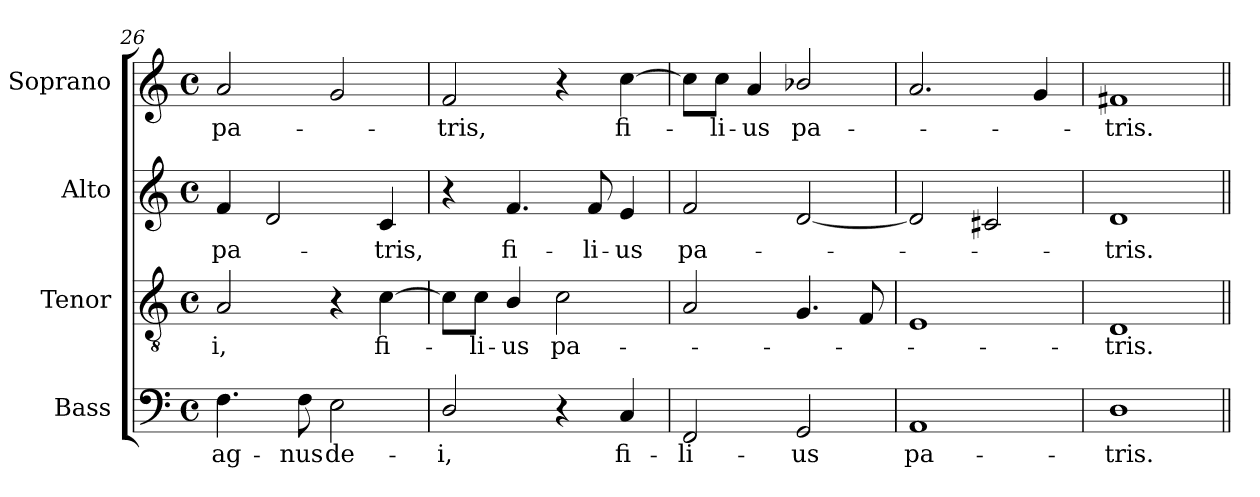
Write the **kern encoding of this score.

**kern	**text	**kern	**text	**kern	**text	**kern	**text
*part4	*part4	*part3	*part3	*part2	*part2	*part1	*part1
*staff4	*staff4	*staff3	*staff3	*staff2	*staff2	*staff1	*staff1
*I"Bass	*	*I"Tenor	*	*I"Alto	*	*I"Soprano	*
*I'B.	*	*I'T.	*	*I'A.	*	*I'S.	*
*clefF4	*	*clefGv2	*	*clefG2	*	*clefG2	*
*	*	*ITrd7c12	*	*	*	*	*
*k[]	*	*k[]	*	*k[]	*	*k[]	*
*C:	*	*C:	*	*C:	*	*C:	*
*M4/4	*	*M4/4	*	*M4/4	*	*M4/4	*
*met(c)	*	*met(c)	*	*met(c)	*	*met(c)	*
=26	=26	=26	=26	=26	=26	=26	=26
!	!LO:LY:b:color=#000000	!	!	!	!	!	!
!	!	!	!LO:LY:b:color=#000000	!	!	!	!
!	!	!	!	!	!LO:LY:b:color=#000000	!	!
!	!	!	!	!	!	!	!LO:LY:b:color=#000000
4.Fi\	ag-	2AAi/	-i,	4fi/	pa-	2ai/	pa-
.	.	.	.	2di/	.	.	.
!	!LO:LY:b:color=#000000	!	!	!	!	!	!
8Fi\	-nus	.	.	.	.	.	.
!	!LO:LY:b:color=#000000	!	!	!	!	!	!
2Ei\	de-	4r	.	.	.	2gi/	.
!	!	!	!LO:LY:b:color=#000000	!	!	!	!
!	!	!	!	!	!LO:LY:b:color=#000000	!	!
.	.	[4Ci\	fi-	4ci/	-tris,	.	.
=27	=27	=27	=27	=27	=27	=27	=27
!	!LO:LY:b:color=#000000	!	!	!	!	!	!
!	!	!	!	!	!	!	!LO:LY:b:color=#000000
2Di/	-i,	8Ci\L]	.	4r	.	2fi/	-tris,
!	!	!	!LO:LY:b:color=#000000	!	!	!	!
.	.	8Ci\J	-li-	.	.	.	.
!	!	!	!LO:LY:b:color=#000000	!	!	!	!
!	!	!	!	!	!LO:LY:b:color=#000000	!	!
.	.	4BBi/	-us	4.fi/	fi-	.	.
!	!	!	!LO:LY:b:color=#000000	!	!	!	!
4r	.	2Ci\	pa-	.	.	4r	.
!	!	!	!	!	!LO:LY:b:color=#000000	!	!
.	.	.	.	8fi/	-li-	.	.
!	!LO:LY:b:color=#000000	!	!	!	!	!	!
!	!	!	!	!	!LO:LY:b:color=#000000	!	!
!	!	!	!	!	!	!	!LO:LY:b:color=#000000
4Ci/	fi-	.	.	4ei/	-us	[4cci\	fi-
=28	=28	=28	=28	=28	=28	=28	=28
!	!LO:LY:b:color=#000000	!	!	!	!	!	!
!	!	!	!	!	!LO:LY:b:color=#000000	!	!
2FFi/	-li-	2AAi/	.	2fi/	pa-	8cci\L]	.
!	!	!	!	!	!	!	!LO:LY:b:color=#000000
.	.	.	.	.	.	8cci\J	-li-
!	!	!	!	!	!	!	!LO:LY:b:color=#000000
.	.	.	.	.	.	4ai/	-us
!	!LO:LY:b:color=#000000	!	!	!	!	!	!
!	!	!	!	!	!	!	!LO:LY:b:color=#000000
2GGi/	-us	4.GGi/	.	[2di/	.	2b-Xi/	pa-
.	.	8FFi/	.	.	.	.	.
=29	=29	=29	=29	=29	=29	=29	=29
!	!LO:LY:b:color=#000000	!	!	!	!	!	!
1AAi	pa-	1EEi	.	2di/]	.	2.ai/	.
.	.	.	.	2c#Xi/	.	.	.
.	.	.	.	.	.	4gi/	.
=30	=30	=30	=30	=30	=30	=30	=30
!	!LO:LY:b:color=#000000	!	!	!	!	!	!
!	!	!	!LO:LY:b:color=#000000	!	!	!	!
!	!	!	!	!	!LO:LY:b:color=#000000	!	!
!	!	!	!	!	!	!	!LO:LY:b:color=#000000
1Di	-tris.	1DDi	-tris.	1di	-tris.	1f#i	-tris.
=||	=||	=||	=||	=||	=||	=||	=||
*-	*-	*-	*-	*-	*-	*-	*-
